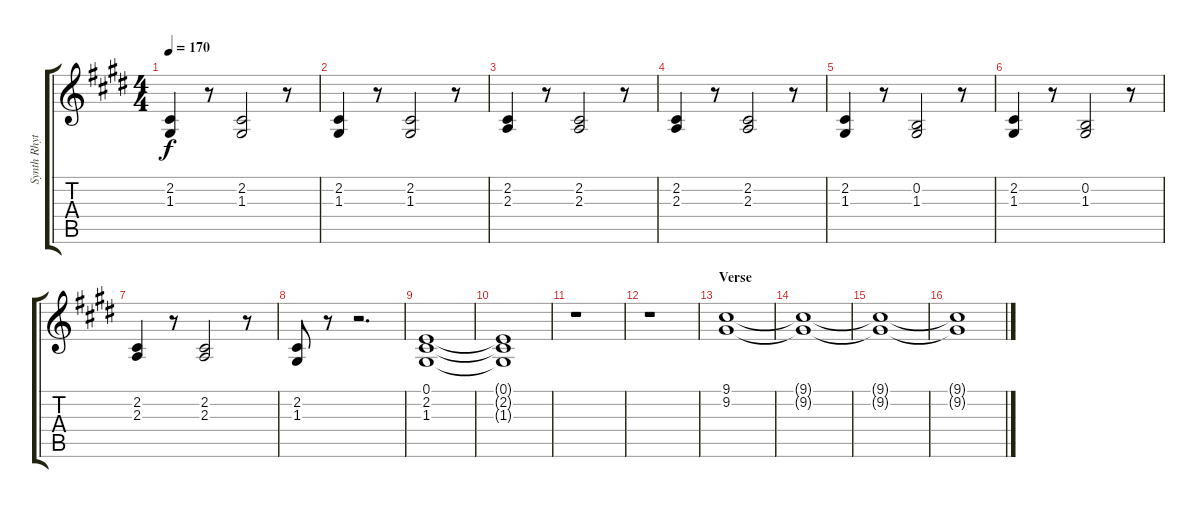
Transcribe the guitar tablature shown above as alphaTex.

\track ("Synth Rhythm" "Synth Rhyt") {instrument harpsichord}
\staff {score tabs}
\tuning (E4 B3 G3 D3 A2 E2) {hide}
\ts (4 4)
\tempo 170
\clef g2
\ks c#minor
(2.2 1.3).4{dy f} r.8 (2.2 1.3).2 r.8 |
(2.2 1.3).4 r.8 (2.2 1.3).2 r.8 |
(2.2 2.3).4 r.8 (2.2 2.3).2 r.8 |
(2.2 2.3).4 r.8 (2.2 2.3).2 r.8 |
(2.2 1.3).4 r.8 (0.2 1.3).2 r.8 |
(2.2 1.3).4 r.8 (0.2 1.3).2 r.8 |
(2.2 2.3).4 r.8 (2.2 2.3).2 r.8 |
(2.2 1.3).8 r.8 r.2{d} |
(0.1 2.2 1.3).1 |
(0.1{t} 2.2{t} 1.3{t}).1 |
r.1 |
r.1 |
\section ("" "Verse")
(9.1 9.2).1{volume 9 instrument pad2warm} |
(9.1{t} 9.2{t}).1 |
(9.1{t} 9.2{t}).1 |
(9.1{t} 9.2{t}).1
